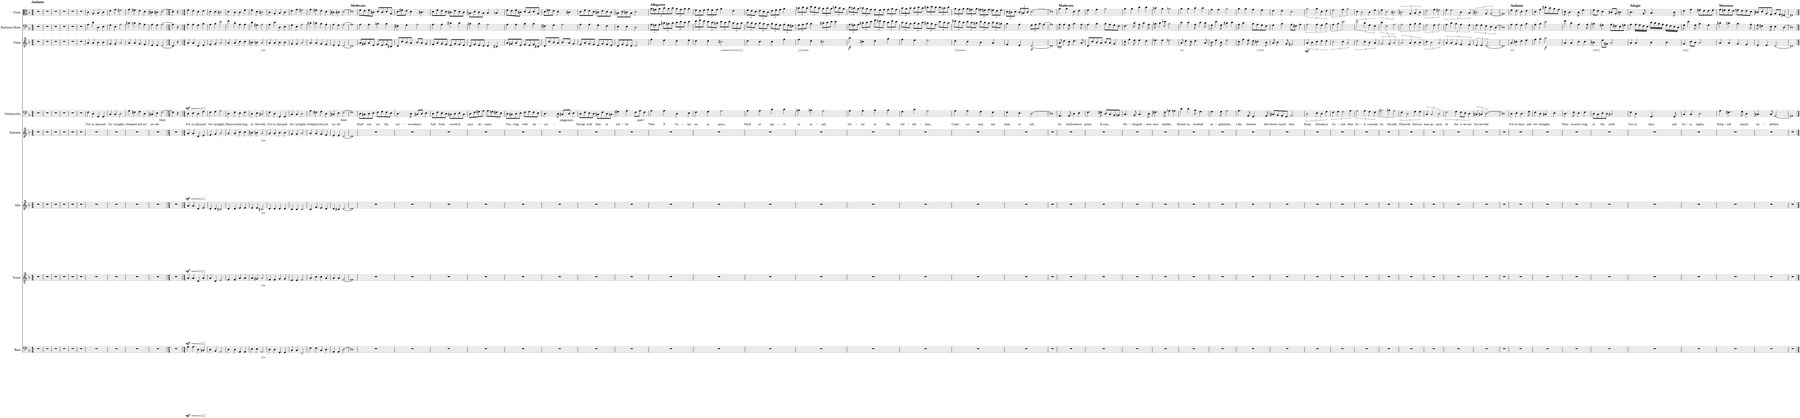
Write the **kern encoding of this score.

**kern	**dynam	**kern	**dynam	**kern	**dynam	**kern	**dynam	**kern	**text	**kern	**dynam	**kern	**kern
*part8	*part8	*part7	*part7	*part6	*part6	*part5	*part5	*part4	*part4	*part3	*part3	*part2	*part1
*staff8	*staff8	*staff7	*staff7	*staff6	*staff6	*staff5	*staff5	*staff4	*staff4	*staff3	*staff3	*staff2	*staff1
*I"Bass	*	*I"Tenor	*	*I"Alto	*	*I"Soprano	*	*I"Violoncello	*	*I"Flute	*	*I"Baritone Horn	*I"Viola
*I'B.	*	*I'T.	*	*I'A.	*	*I'S.	*	*I'Vlc.	*	*I'Fl.	*	*I'Bar. Hn.	*I'Vla.
*clefF4	*	*clefGv2	*	*clefG2	*	*clefG2	*	*clefF4	*	*clefG2	*	*clefF4	*clefC3
*	*	*	*	*	*	*	*	*	*	*	*	*Trd4c7	*
*k[b-]	*	*k[b-]	*	*k[b-]	*	*k[b-]	*	*k[b-]	*	*k[b-]	*	*k[b-]	*k[b-]
*M4/4	*	*M4/4	*	*M4/4	*	*M4/4	*	*M4/4	*	*M4/4	*	*M4/4	*M4/4
=1	=1	=1	=1	=1	=1	=1	=1	=1	=1	=1	=1	=1	=1
!	!	!	!	!	!	!	!	!	!	!	!	!	!LO:TX:a:B:t=Andante
1r	.	1r	.	1r	.	1r	.	1r	.	1r	.	1r	1r
=2	=2	=2	=2	=2	=2	=2	=2	=2	=2	=2	=2	=2	=2
1r	.	1r	.	1r	.	1r	.	1r	.	1r	.	1r	1r
=3	=3	=3	=3	=3	=3	=3	=3	=3	=3	=3	=3	=3	=3
1r	.	1r	.	1r	.	1r	.	1r	.	1r	.	1r	1r
=4	=4	=4	=4	=4	=4	=4	=4	=4	=4	=4	=4	=4	=4
1r	.	1r	.	1r	.	1r	.	1r	.	1r	.	1r	1r
=5	=5	=5	=5	=5	=5	=5	=5	=5	=5	=5	=5	=5	=5
1r	.	1r	.	1r	.	1r	.	1r	.	1r	.	1r	1r
=6	=6	=6	=6	=6	=6	=6	=6	=6	=6	=6	=6	=6	=6
1r	.	1r	.	1r	.	1r	.	1r	.	1r	.	1r	1r
=7	=7	=7	=7	=7	=7	=7	=7	=7	=7	=7	=7	=7	=7
!	!	!	!	!	!	!	!	!	!LO:LY:b	!	!	!	!
1r	.	1r	.	1r	.	1r	.	4F\	For-	4a/	.	4A\	4c\
!	!	!	!	!	!	!	!	!	!LO:LY:b	!	!	!	!
.	.	.	.	.	.	.	.	4D\	-ty	4a/	.	4d\	4A/
!	!	!	!	!	!	!	!	!	!LO:LY:b	!	!	!	!
.	.	.	.	.	.	.	.	4GG/	days	4b-\	.	4D\	4B-/
!	!	!	!	!	!	!	!	!	!LO:LY:b	!	!	!	!
.	.	.	.	.	.	.	.	4GG/	and	4b-\	.	4E\	4c\
=8	=8	=8	=8	=8	=8	=8	=8	=8	=8	=8	=8	=8	=8
!	!	!	!	!	!	!	!	!	!LO:LY:b	!	!	!	!
1r	.	1r	.	1r	.	1r	.	4C/	for-	4g/	.	4G\	4e\
!	!	!	!	!	!	!	!	!	!LO:LY:b	!	!	!	!
.	.	.	.	.	.	.	.	4C/	-ty	4g/	.	4E\	4g\
!	!	!	!	!	!	!	!	!	!LO:LY:b	!	!	!	!
.	.	.	.	.	.	.	.	2D\	nights,	2a/	.	2A\	2f#X\
=9	=9	=9	=9	=9	=9	=9	=9	=9	=9	=9	=9	=9	=9
!	!	!	!	!	!	!	!	!	!LO:LY:b	!	!	!	!
1r	.	1r	.	1r	.	1r	.	4A\	Temp-	4a/	.	4c#X\	4g\
!	!	!	!	!	!	!	!	!	!LO:LY:b	!	!	!	!
.	.	.	.	.	.	.	.	4F#X\	-ted	4a/	.	4cn\	4f#X\
!	!	!	!	!	!	!	!	!	!LO:LY:b	!	!	!	!
.	.	.	.	.	.	.	.	4G\	and	4g/	.	4B-\	4e\
!	!	!	!	!	!	!	!	!	!LO:LY:b	!	!	!	!
.	.	.	.	.	.	.	.	4D\	yet	4f/	.	4A\	4d\
=10	=10	=10	=10	=10	=10	=10	=10	=10	=10	=10	=10	=10	=10
!	!	!	!	!	!	!	!	!	!LO:LY:b	!	!	!	!
1r	.	1r	.	1r	.	1r	.	4C#X/	un-	4e/	.	4A\	4c#X\
!	!	!	!	!	!	!	!	!	!LO:LY:b	!	!	!	!
.	.	.	.	.	.	.	.	4E\	-de-	4e/	.	4G\	4c#X\
!	!	!	!	!	!	!	!	!	!LO:LY:b	!	!	!	!
.	.	.	.	.	.	.	.	[2F\	-filed.	[2d/	.	[2A\	[2d\
=11	=11	=11	=11	=11	=11	=11	=11	=11	=11	=11	=11	=11	=11
*M2/4	*	*M2/4	*	*M2/4	*	*M2/4	*	*M2/4	*	*M2/4	*	*M2/4	*M2/4
2r	.	2r	.	2r	.	2r	.	4F\]	.	4d/]	.	4A\]	4d\]
.	.	.	.	.	.	.	.	4r	.	4r	.	4r	4r
=12	=12	=12	=12	=12	=12	=12	=12	=12	=12	=12	=12	=12	=12
*M4/4	*	*M4/4	*	*M4/4	*	*M4/4	*	*M4/4	*	*M4/4	*	*M4/4	*M4/4
!	!LO:HP:b	!	!LO:HP:b	!	!LO:HP:b	!	!LO:HP:b	!	!LO:LY:b	!	!LO:HP:b	!	!
!	!LO:DY:n=1:b	!	!LO:DY:n=1:b	!	!LO:DY:n=1:b	!	!LO:DY:n=1:b	!	!	!	!LO:DY:n=1:b	!	!
4A\	< mf	4A/	< mf	4a/	< mf	4a/	< mf	4D\	For-	4a/	< mf	4A\	4f\
!	!	!	!	!	!	!	!	!	!LO:LY:b	!	!	!	!
4A\	[	4A/	[	4a/	[	4a/	[	4E\	-ty	4a/	[	4A\	4e\
!	!	!	!	!	!	!	!	!	!LO:LY:b	!	!	!	!
4D\	.	4D/	.	4d/	.	4d/	.	4D\	days	4d/	.	4G\	4d\
!	!	!	!	!	!	!	!	!	!LO:LY:b	!	!	!	!
4C#X/	.	4A/	.	4e/	.	4e/	.	4G\	and	4e/	.	4B-\	4e\
=13	=13	=13	=13	=13	=13	=13	=13	=13	=13	=13	=13	=13	=13
!	!	!	!	!	!	!	!	!	!LO:LY:b	!	!	!	!
4D\	.	4A/	.	4d/	.	4f/	.	4F\	for-	4f/	.	4A\	4d\
!	!	!	!	!	!	!	!	!	!LO:LY:b	!	!	!	!
4BB-/	.	4D/	.	4d/	.	4g/	.	4G\	-ty	4g/	.	4B-\	4d\
!	!	!	!	!	!	!	!	!	!LO:LY:b	!	!	!	!
2AA/	.	2E/	.	2c#X/	.	2a/	.	2A\	nights,	2a/	.	2e\	2c#X\
=14	=14	=14	=14	=14	=14	=14	=14	=14	=14	=14	=14	=14	=14
!	!	!	!	!	!	!	!	!	!LO:LY:b	!	!	!	!
4D\	.	4F/	.	4d/	.	4a/	.	4D\	Thou	4a/	.	4f\	4d\
!	!	!	!	!	!	!	!	!	!LO:LY:b	!	!	!	!
4D\	.	4F/	.	4d/	.	4a/	.	4F\	wast	4a/	.	4c\	4c\
!	!	!	!	!	!	!	!	!	!LO:LY:b	!	!	!	!
4AA/	.	4A/	.	4e/	.	4cc\	.	4E\	fas-	4cc\	.	4A\	4c\
!	!	!	!	!	!	!	!	!	!LO:LY:b	!	!	!	!
4AA/	.	4A/	.	4e/	.	4cc\	.	4F\	-ting	4cc\	.	4A\	4f\
=15	=15	=15	=15	=15	=15	=15	=15	=15	=15	=15	=15	=15	=15
!	!	!	!	!	!	!	!	!	!LO:LY:b	!	!	!	!
4E\	.	4A/	.	4e/	.	4bn\	.	4D\	in	4bn\	.	4d\	4f\
!	!	!	!	!	!	!	!	!	!LO:LY:b	!	!	!	!
4E\	.	4G#X/	.	4e/	.	4bn\	.	4E\	the	4bn\	.	4G#X\	4d\
!	!LO:HP:b	!	!LO:HP:b	!	!LO:HP:b	!	!LO:HP:b	!	!LO:LY:b	!	!LO:HP:b	!	!
2AA/	>	2A/	>	2c#X/	>	2a/	>	2C#X/	wild;	2a/	>	2A\	2c#X\
.	]	.	]	.	]	.	]	.	.	.	]	.	.
=16	=16	=16	=16	=16	=16	=16	=16	=16	=16	=16	=16	=16	=16
!	!	!	!	!	!	!	!	!	!LO:LY:b	!	!	!	!
4D\	.	4F/	.	4d/	.	4a/	.	4F\	For-	4a/	.	4A\	4c\
!	!	!	!	!	!	!	!	!	!LO:LY:b	!	!	!	!
4D\	.	4F/	.	4d/	.	4a/	.	4D\	-ty	4a/	.	4d\	4A/
!	!	!	!	!	!	!	!	!	!LO:LY:b	!	!	!	!
4GG/	.	4G/	.	4d/	.	4b-\	.	4GG/	days	4b-\	.	4D\	4B-/
!	!	!	!	!	!	!	!	!	!LO:LY:b	!	!	!	!
4GG/	.	4G/	.	4d/	.	4b-\	.	4GG/	and	4b-\	.	4E\	4c\
=17	=17	=17	=17	=17	=17	=17	=17	=17	=17	=17	=17	=17	=17
!	!	!	!	!	!	!	!	!	!LO:LY:b	!	!	!	!
4C/	.	4E/	.	4c/	.	4g/	.	4C/	for-	4g/	.	4G\	4e\
!	!	!	!	!	!	!	!	!	!LO:LY:b	!	!	!	!
4C/	.	4E/	.	4c/	.	4g/	.	4C/	-ty	4g/	.	4E\	4g\
!	!	!	!	!	!	!	!	!	!LO:LY:b	!	!	!	!
2FF/	.	2F/	.	2c/	.	2a/	.	2D\	nights,	2a/	.	2A\	2f#X\
=18	=18	=18	=18	=18	=18	=18	=18	=18	=18	=18	=18	=18	=18
!	!	!	!	!	!	!	!	!	!LO:LY:b	!	!	!	!
4F\	.	4A/	.	4c/	.	4a/	.	4A\	Temp-	4a/	.	4c#X\	4g\
!	!	!	!	!	!	!	!	!	!LO:LY:b	!	!	!	!
4F\	.	4c\	.	4f/	.	4a/	.	4F#X\	-ted	4a/	.	4cn\	4f#X\
!	!	!	!	!	!	!	!	!	!LO:LY:b	!	!	!	!
4C/	.	4c\	.	4e/	.	4g/	.	4G\	and	4g/	.	4B-\	4e\
!	!	!	!	!	!	!	!	!	!LO:LY:b	!	!	!	!
4D\	.	4A/	.	4d/	.	4f/	.	4D\	yet	4f/	.	4A\	4d\
=19	=19	=19	=19	=19	=19	=19	=19	=19	=19	=19	=19	=19	=19
!	!	!	!	!	!	!	!	!	!LO:LY:b	!	!	!	!
4AA/	.	4A/	.	4d/	.	4e/	.	4C#X/	un-	4e/	.	4A\	4c#X\
!	!	!	!	!	!	!	!	!	!LO:LY:b	!	!	!	!
4AA/	.	4A/	.	4c#X/	.	4e/	.	4E\	-de-	4e/	.	4G\	4c#X\
!	!	!	!	!	!	!	!	!	!LO:LY:b	!	!	!	!
[2D\	.	[2F/	.	[2d/	.	[2d/	.	[2F\	-filed.	[2d/	.	[2A\	[2d\
=20	=20	=20	=20	=20	=20	=20	=20	=20	=20	=20	=20	=20	=20
!	!	!	!	!	!	!	!	!	!	!	!	!	!LO:TX:a:B:t=Moderato
1D]	.	1F]	.	1d]	.	1d]	.	1F]	.	1d]	.	1A]	1d]
=21	=21	=21	=21	=21	=21	=21	=21	=21	=21	=21	=21	=21	=21
!	!	!	!	!	!	!	!	!	!LO:LY:b	!	!	!	!
1r	.	1r	.	1r	.	1r	.	8D\L	Shall	8a/L	.	4A\	8f\L
.	.	.	.	.	.	.	.	8C#X\	.	8g#X/	.	.	8e\
!	!	!	!	!	!	!	!	!	!LO:LY:b	!	!	!	!
.	.	.	.	.	.	.	.	8D\	not	8a/	.	4A\	8f\
.	.	.	.	.	.	.	.	8E\J	.	8e/J	.	.	8c#X\J
!	!	!	!	!	!	!	!	!	!LO:LY:b	!	!	!	!
.	.	.	.	.	.	.	.	8F\L	we	8f/L	.	4Bn\	8d/L
.	.	.	.	.	.	.	.	8G\	.	8e/	.	.	8c#/
!	!	!	!	!	!	!	!	!	!LO:LY:b	!	!	!	!
.	.	.	.	.	.	.	.	8F\	thy	8f/	.	4B\	8d/
.	.	.	.	.	.	.	.	8E\J	.	8c#X/J	.	.	8A/J
=22	=22	=22	=22	=22	=22	=22	=22	=22	=22	=22	=22	=22	=22
!	!	!	!	!	!	!	!	!	!LO:LY:b	!	!	!	!
1r	.	1r	.	1r	.	1r	.	4.D\	sor-	8d/L	.	4F#X\	8d\L
.	.	.	.	.	.	.	.	.	.	8cc/	.	.	8f#X\
.	.	.	.	.	.	.	.	.	.	8b-/	.	4G\	8e\J
!	!	!	!	!	!	!	!	!	!LO:LY:b	!	!	!	!
.	.	.	.	.	.	.	.	8D\	-rows	8a/J	.	.	4d\
!	!	!	!	!	!	!	!	!	!LO:LY:b	!	!	!	!
.	.	.	.	.	.	.	.	8C#X/L	share,	8b-/L	.	2A\	.
.	.	.	.	.	.	.	.	8D/J	.	8a/J	.	.	4.c#X\
.	.	.	.	.	.	.	.	4E\	.	4g/	.	.	.
=23	=23	=23	=23	=23	=23	=23	=23	=23	=23	=23	=23	=23	=23
!	!	!	!	!	!	!	!	!	!LO:LY:b	!	!	!	!
1r	.	1r	.	1r	.	1r	.	8D\L	And	8f/L	.	4A\	8d\L
.	.	.	.	.	.	.	.	8F\	.	8a/	.	.	8f\
!	!	!	!	!	!	!	!	!	!LO:LY:b	!	!	!	!
.	.	.	.	.	.	.	.	8E\	from	8g/	.	4A\	8e\
.	.	.	.	.	.	.	.	8D\J	.	8f/J	.	.	8d\J
!	!	!	!	!	!	!	!	!	!LO:LY:b	!	!	!	!
.	.	.	.	.	.	.	.	8C#X\L	world-	8e/L	.	4c#X\	8c#X\L
.	.	.	.	.	.	.	.	8D\	.	8g/	.	.	8e\
!	!	!	!	!	!	!	!	!	!LO:LY:b	!	!	!	!
.	.	.	.	.	.	.	.	8E\	ly	8f/	.	4c#\	8d\
.	.	.	.	.	.	.	.	8C#\J	.	8e/J	.	.	8c#\J
=24	=24	=24	=24	=24	=24	=24	=24	=24	=24	=24	=24	=24	=24
!	!	!	!	!	!	!	!	!	!LO:LY:b	!	!	!	!
1r	.	1r	.	1r	.	1r	.	8D\L	joys	8d/L	.	4Bn\	8Bn\L
.	.	.	.	.	.	.	.	8F\	.	8f/	.	.	8d\
!	!	!	!	!	!	!	!	!	!LO:LY:b	!	!	!	!
.	.	.	.	.	.	.	.	8G#X\	ab-	8e/	.	4B\	8c\
.	.	.	.	.	.	.	.	8A\J	.	8d/J	.	.	8B\J
!	!	!	!	!	!	!	!	!	!LO:LY:b	!	!	!	!
.	.	.	.	.	.	.	.	8A\L	stain,	4d/	.	2A\	4B/
.	.	.	.	.	.	.	.	8Gn\	.	.	.	.	.
.	.	.	.	.	.	.	.	8F#X\	.	4c#X/	.	.	4B-X/
.	.	.	.	.	.	.	.	8E\J	.	.	.	.	.
=25	=25	=25	=25	=25	=25	=25	=25	=25	=25	=25	=25	=25	=25
!	!	!	!	!	!	!	!	!	!LO:LY:b	!	!	!	!
1r	.	1r	.	1r	.	1r	.	8D\L	Fas-	8a/L	.	4A\	8f\L
.	.	.	.	.	.	.	.	8C#X\	.	8g#X/	.	.	8e\
!	!	!	!	!	!	!	!	!	!LO:LY:b	!	!	!	!
.	.	.	.	.	.	.	.	8D\	ting	8a/	.	4A\	8f\
.	.	.	.	.	.	.	.	8E\J	.	8e/J	.	.	8c#X\J
!	!	!	!	!	!	!	!	!	!LO:LY:b	!	!	!	!
.	.	.	.	.	.	.	.	8F\L	with	8f/L	.	4B-\	8d/L
.	.	.	.	.	.	.	.	8G\	.	8e/	.	.	8c#/
!	!	!	!	!	!	!	!	!	!LO:LY:b	!	!	!	!
.	.	.	.	.	.	.	.	8F\	un-	8f/	.	4B-\	8d/
.	.	.	.	.	.	.	.	8E\J	.	8c#X/J	.	.	8A/J
=26	=26	=26	=26	=26	=26	=26	=26	=26	=26	=26	=26	=26	=26
!	!	!	!	!	!	!	!	!	!LO:LY:b	!	!	!	!
1r	.	1r	.	1r	.	1r	.	4.D\	cea-	8d/L	.	4F#X\	8d\L
.	.	.	.	.	.	.	.	.	.	8cc/	.	.	8f#X\
.	.	.	.	.	.	.	.	.	.	8b-/	.	4G\	8e\J
.	.	.	.	.	.	.	.	8D\	.	8a/J	.	.	4d\
!	!	!	!	!	!	!	!	!	!LO:LY:b	!	!	!	!
.	.	.	.	.	.	.	.	8C#X/L	sing	8b-/L	.	2A\	.
!	!	!	!	!	!	!	!	!	!LO:LY:b	!	!	!	!
.	.	.	.	.	.	.	.	8D/J	prayer,	8a/J	.	.	4.c#X\
.	.	.	.	.	.	.	.	4E\	.	4g/	.	.	.
=27	=27	=27	=27	=27	=27	=27	=27	=27	=27	=27	=27	=27	=27
!	!	!	!	!	!	!	!	!	!LO:LY:b	!	!	!	!
1r	.	1r	.	1r	.	1r	.	8D\L	Strong	8f/L	.	4A\	8d\L
.	.	.	.	.	.	.	.	8F\	.	8a/	.	.	8f\
!	!	!	!	!	!	!	!	!	!LO:LY:b	!	!	!	!
.	.	.	.	.	.	.	.	8E\	with	8g/	.	4A\	8e\
.	.	.	.	.	.	.	.	8D\J	.	8f/J	.	.	8d\J
!	!	!	!	!	!	!	!	!	!LO:LY:b	!	!	!	!
.	.	.	.	.	.	.	.	8C#X\L	thee	8e/L	.	4G\	8c#X\L
.	.	.	.	.	.	.	.	8F\	.	8g/	.	.	8e\
!	!	!	!	!	!	!	!	!	!LO:LY:b	!	!	!	!
.	.	.	.	.	.	.	.	8D\	to	8f/	.	4F\	8d\
.	.	.	.	.	.	.	.	8Cn\J	.	8e/J	.	.	8c#\J
=28	=28	=28	=28	=28	=28	=28	=28	=28	=28	=28	=28	=28	=28
!	!	!	!	!	!	!	!	!	!LO:LY:b	!	!	!	!
1r	.	1r	.	1r	.	1r	.	4G#X\	suf-	8d/L	.	4E\	8Bn\L
.	.	.	.	.	.	.	.	.	.	8f/	.	.	8d\
!	!	!	!	!	!	!	!	!	!LO:LY:b	!	!	!	!
.	.	.	.	.	.	.	.	4A\	-fer	8e/	.	4E\	8c#X\
.	.	.	.	.	.	.	.	.	.	8d/J	.	.	8B\J
.	.	.	.	.	.	.	.	8F\L	.	2d/	.	2D\	2d\
!	!	!	!	!	!	!	!	!	!LO:LY:b	!	!	!	!
.	.	.	.	.	.	.	.	8A\J	pain?	.	.	.	.
.	.	.	.	.	.	.	.	4F\	.	.	.	.	.
=29	=29	=29	=29	=29	=29	=29	=29	=29	=29	=29	=29	=29	=29
!	!	!	!	!	!	!	!	!	!LO:LY:b	!	!	!	!
*	*	*	*	*	*	*	*	*	*	*	*	*Xbrackettup	*Xbrackettup
!	!	!	!	!	!	!	!	!	!	!	!	!	!LO:TX:a:B:t=Allegretto
1r	.	1r	.	1r	.	1r	.	4A\	Then	4ff\	.	12A\L	12a\L
.	.	.	.	.	.	.	.	.	.	.	.	12G#X\	12g#X\
.	.	.	.	.	.	.	.	.	.	.	.	12A\J	12a\
!	!	!	!	!	!	!	!	!	!LO:LY:b	!	!	!	!
.	.	.	.	.	.	.	.	4A\	if	4ee\	.	12c#X\L	12b-\
.	.	.	.	.	.	.	.	.	.	.	.	12B#X\	12a\
.	.	.	.	.	.	.	.	.	.	.	.	12c#\J	12b-\J
!	!	!	!	!	!	!	!	!	!LO:LY:b	!	!	!	!
.	.	.	.	.	.	.	.	4D\	Sa-	4dd\	.	12d\L	12a\L
.	.	.	.	.	.	.	.	.	.	.	.	12e\	12g#\
.	.	.	.	.	.	.	.	.	.	.	.	12d\J	12a\J
!	!	!	!	!	!	!	!	!	!LO:LY:b	!	!	!	!
.	.	.	.	.	.	.	.	4E\	-tan	4ee\	.	4e\	4a\
=30	=30	=30	=30	=30	=30	=30	=30	=30	=30	=30	=30	=30	=30
!	!	!	!	!	!	!	!	!	!LO:LY:b	!	!	!	!
1r	.	1r	.	1r	.	1r	.	4F\	on	4dd\	.	12f\L	12f\L
.	.	.	.	.	.	.	.	.	.	.	.	12g\	12e\
.	.	.	.	.	.	.	.	.	.	.	.	12f\J	12f\J
!	!	!	!	!	!	!	!	!	!LO:LY:b	!	!	!	!
.	.	.	.	.	.	.	.	4G\	us	4dd\	.	12e\L	12g\L
.	.	.	.	.	.	.	.	.	.	.	.	12d\	12f\
.	.	.	.	.	.	.	.	.	.	.	.	12c#X\J	12g\J
!	!	!	!	!	!	!	!	!	!LO:LY:b	!	!LO:HP:b	!	!
.	.	.	.	.	.	.	.	2A\	press,	2cc#X\	<	12e\L	4a\
.	.	.	.	.	.	.	.	.	.	.	.	12d\	.
.	.	.	.	.	.	.	.	.	.	.	.	12e\J	.
.	.	.	.	.	.	.	.	.	.	.	.	12c#\L	4e\
.	.	.	.	.	.	.	.	.	.	.	.	12B-\	.
.	.	.	.	.	.	.	.	.	.	.	.	12c#\J	.
.	.	.	.	.	.	.	.	.	.	.	[	.	.
=31	=31	=31	=31	=31	=31	=31	=31	=31	=31	=31	=31	=31	=31
!	!	!	!	!	!	!	!	!	!LO:LY:b	!	!	!	!
1r	.	1r	.	1r	.	1r	.	4A\	Flesh	4dd\	.	12d\L	12f\L
.	.	.	.	.	.	.	.	.	.	.	.	12c\	12e\
.	.	.	.	.	.	.	.	.	.	.	.	12B-\J	12d\J
!	!	!	!	!	!	!	!	!	!LO:LY:b	!	!	!	!
.	.	.	.	.	.	.	.	4A\	or	4cc\	.	12c\L	12e\L
.	.	.	.	.	.	.	.	.	.	.	.	12B-\	12d\
.	.	.	.	.	.	.	.	.	.	.	.	12A\J	12c\J
!	!	!	!	!	!	!	!	!	!LO:LY:b	!	!	!	!
.	.	.	.	.	.	.	.	4c\	spi-	4cc\	.	12B-\L	12e\L
.	.	.	.	.	.	.	.	.	.	.	.	12A\	12f\
.	.	.	.	.	.	.	.	.	.	.	.	12G\J	12g\J
!	!	!	!	!	!	!	!	!	!LO:LY:b	!	!	!	!
.	.	.	.	.	.	.	.	4c\	-rit	4ff\	.	12A\L	4a\
.	.	.	.	.	.	.	.	.	.	.	.	12G\	.
.	.	.	.	.	.	.	.	.	.	.	.	12F#X\J	.
=32	=32	=32	=32	=32	=32	=32	=32	=32	=32	=32	=32	=32	=32
!	!	!	!	!	!	!	!	!	!LO:LY:b	!	!LO:HP:b	!	!
1r	.	1r	.	1r	.	1r	.	4Bn\	to	4ff\	>	12G\L	12bn\L
.	.	.	.	.	.	.	.	.	.	.	.	12A\	12cc\
.	.	.	.	.	.	.	.	.	.	.	.	12B-\J	12b\J
!	!	!	!	!	!	!	!	!	!LO:LY:b	!	!	!	!
.	.	.	.	.	.	.	.	4Bn\	as-	4dd\	]	4B-\	12dd\L
.	.	.	.	.	.	.	.	.	.	.	.	.	12cc\
.	.	.	.	.	.	.	.	.	.	.	.	.	12b\J
!	!	!	!	!	!	!	!	!	!LO:LY:b	!	!	!	!
.	.	.	.	.	.	.	.	2A\	-sail,	2cc#X\	.	12c#X\L	12a\L
.	.	.	.	.	.	.	.	.	.	.	.	12d\	12b\
.	.	.	.	.	.	.	.	.	.	.	.	12e\J	12a\J
.	.	.	.	.	.	.	.	.	.	.	.	4e\	12ccn\L
.	.	.	.	.	.	.	.	.	.	.	.	.	12b\
.	.	.	.	.	.	.	.	.	.	.	.	.	12a\J
=33	=33	=33	=33	=33	=33	=33	=33	=33	=33	=33	=33	=33	=33
!	!	!	!	!	!	!	!	!	!LO:LY:b	!	!LO:DY:b	!	!
!	!	!	!	!	!	!	!	!	!	!	!LO:DY:n=1:b	!	!
1r	.	1r	.	1r	.	1r	.	4A\	Vic-	4aa\	f f	12A\L	12cc\L
.	.	.	.	.	.	.	.	.	.	.	.	12G#X\	12bn\
.	.	.	.	.	.	.	.	.	.	.	.	12A\J	12a\J
!	!	!	!	!	!	!	!	!	!LO:LY:b	!	!	!	!
.	.	.	.	.	.	.	.	4A\	-tor	4cc#X\	.	12c#X\L	12b-X\L
.	.	.	.	.	.	.	.	.	.	.	.	12d\	12a\
.	.	.	.	.	.	.	.	.	.	.	.	12e\J	12g\J
!	!	!	!	!	!	!	!	!	!LO:LY:b	!	!	!	!
.	.	.	.	.	.	.	.	4B-\	in	4dd\	.	12g\L	12g\L
.	.	.	.	.	.	.	.	.	.	.	.	12f#X\	12f\
.	.	.	.	.	.	.	.	.	.	.	.	12e\J	12g\J
!	!	!	!	!	!	!	!	!	!LO:LY:b	!	!	!	!
.	.	.	.	.	.	.	.	4B-\	the	4gg\	.	12d\L	12g\L
.	.	.	.	.	.	.	.	.	.	.	.	12f#\	12a\
.	.	.	.	.	.	.	.	.	.	.	.	12e\J	12g\J
=34	=34	=34	=34	=34	=34	=34	=34	=34	=34	=34	=34	=34	=34
!	!	!	!	!	!	!	!	!	!LO:LY:b	!	!	!	!
1r	.	1r	.	1r	.	1r	.	4G\	wil-	4ff\	.	12d\L	12b-\L
.	.	.	.	.	.	.	.	.	.	.	.	12c\	12a\
.	.	.	.	.	.	.	.	.	.	.	.	12B-\J	12b-\J
!	!	!	!	!	!	!	!	!	!LO:LY:b	!	!	!	!
.	.	.	.	.	.	.	.	4c\	-der-	4ee\	.	12c\L	12b-\L
.	.	.	.	.	.	.	.	.	.	.	.	12B-\	12cc\
.	.	.	.	.	.	.	.	.	.	.	.	12d\J	12b-\J
!	!	!	!	!	!	!	!	!	!LO:LY:b	!	!	!	!
.	.	.	.	.	.	.	.	2A\	-ness,	2ee\	.	12c#X\L	12cc#X\L
.	.	.	.	.	.	.	.	.	.	.	.	12B-\	12dd\
.	.	.	.	.	.	.	.	.	.	.	.	12A\J	12cc#\J
.	.	.	.	.	.	.	.	.	.	.	.	12e\L	12cc#\L
.	.	.	.	.	.	.	.	.	.	.	.	12d\	12bn\
.	.	.	.	.	.	.	.	.	.	.	.	12c#\J	12cc#\J
=35	=35	=35	=35	=35	=35	=35	=35	=35	=35	=35	=35	=35	=35
!	!	!	!	!	!	!	!	!	!LO:LY:b	!	!LO:HP:b	!	!
1r	.	1r	.	1r	.	1r	.	4A\	Grant	4dd\	>	12f#X\L	12a\L
.	.	.	.	.	.	.	.	.	.	.	.	12e\	12g\
.	.	.	.	.	.	.	.	.	.	.	.	12d\J	12a\J
!	!	!	!	!	!	!	!	!	!LO:LY:b	!	!	!	!
.	.	.	.	.	.	.	.	4A\	we	4cc\	]	12e\L	12a\L
.	.	.	.	.	.	.	.	.	.	.	.	12d\	12g#X\
.	.	.	.	.	.	.	.	.	.	.	.	12c#X\J	12a\J
!	!	!	!	!	!	!	!	!	!LO:LY:b	!	!	!	!
.	.	.	.	.	.	.	.	4G\	may	4b-\	.	12e\L	12gn\L
.	.	.	.	.	.	.	.	.	.	.	.	12d\	12f#X\
.	.	.	.	.	.	.	.	.	.	.	.	12c#\J	12g\J
!	!	!	!	!	!	!	!	!	!LO:LY:b	!	!	!	!
.	.	.	.	.	.	.	.	4F\	not	4a/	.	12d\L	12fn\L
.	.	.	.	.	.	.	.	.	.	.	.	12c#\	12e\
.	.	.	.	.	.	.	.	.	.	.	.	12Bn\J	12f\J
=36	=36	=36	=36	=36	=36	=36	=36	=36	=36	=36	=36	=36	=36
!	!	!	!	!	!	!	!	!	!LO:LY:b	!	!	!	!
1r	.	1r	.	1r	.	1r	.	4F\	faint	4f/	.	4B-\	12d\L
.	.	.	.	.	.	.	.	.	.	.	.	.	12c#X\
.	.	.	.	.	.	.	.	.	.	.	.	.	12d\J
!	!	!	!	!	!	!	!	!	!LO:LY:b	!	!	!	!
.	.	.	.	.	.	.	.	4E\	or	4e/	.	4A\	12c#/L
.	.	.	.	.	.	.	.	.	.	.	.	.	12Bn/
.	.	.	.	.	.	.	.	.	.	.	.	.	12c#/J
!	!	!	!	!	!	!	!	!	!LO:LY:b	!	!LO:DY:b	!	!
.	.	.	.	.	.	.	.	[2D\	fail.	[2d/	p	12G\L	[2d\
.	.	.	.	.	.	.	.	.	.	.	.	12A\	.
.	.	.	.	.	.	.	.	.	.	.	.	12B-\J	.
.	.	.	.	.	.	.	.	.	.	.	.	[4A\	.
=37	=37	=37	=37	=37	=37	=37	=37	=37	=37	=37	=37	=37	=37
1r	.	1r	.	1r	.	1r	.	1D]	.	1d]	.	1A]	1d]
=38	=38	=38	=38	=38	=38	=38	=38	=38	=38	=38	=38	=38	=38
!	!	!	!	!	!	!	!	!	!	!	!	!	!LO:TX:a:B:t=Moderato
!	!	!	!	!	!	!	!	!	!LO:LY:b	!	!LO:DY:b	!	!
1r	.	1r	.	1r	.	1r	.	4.AA/	So	8a/	mp	8A\	4a\
.	.	.	.	.	.	.	.	.	.	4dd\	.	4A\	.
.	.	.	.	.	.	.	.	.	.	.	.	.	4a\
!	!	!	!	!	!	!	!	!	!LO:LY:b	!	!	!	!
.	.	.	.	.	.	.	.	8AA/	shall	8cc\	.	8G\	.
!	!	!	!	!	!	!	!	!	!LO:LY:b	!	!	!	!
.	.	.	.	.	.	.	.	4D\	we	4.dd\	.	4.B-\	4d\
!	!	!	!	!	!	!	!	!	!LO:LY:b	!	!	!	!
.	.	.	.	.	.	.	.	4E\	have	.	.	.	4e\
.	.	.	.	.	.	.	.	.	.	8a/	.	8A\	.
=39	=39	=39	=39	=39	=39	=39	=39	=39	=39	=39	=39	=39	=39
!	!	!	!	!	!	!	!	!	!LO:LY:b	!	!	!	!
1r	.	1r	.	1r	.	1r	.	4.F\	peace	8d/L	.	4A\	4f\
.	.	.	.	.	.	.	.	.	.	8cc/	.	.	.
.	.	.	.	.	.	.	.	.	.	8b-/	.	4B-\	4g\
!	!	!	!	!	!	!	!	!	!LO:LY:b	!	!	!	!
.	.	.	.	.	.	.	.	8F#X\	di-	8a/J	.	.	.
!	!	!	!	!	!	!	!	!	!LO:LY:b	!	!	!	!
.	.	.	.	.	.	.	.	8D/L	-vine,	8b-/L	.	8B-\L	2a\
.	.	.	.	.	.	.	.	8C/	.	8a/J	.	8A\	.
.	.	.	.	.	.	.	.	8BB-/	.	4g/	.	8G\	.
.	.	.	.	.	.	.	.	8BBn/J	.	.	.	8F\J	.
=40	=40	=40	=40	=40	=40	=40	=40	=40	=40	=40	=40	=40	=40
!	!	!	!	!	!	!	!	!	!LO:LY:b	!	!	!	!
1r	.	1r	.	1r	.	1r	.	4.C/	Ho-	8cc\	.	4.F\	4a\
.	.	.	.	.	.	.	.	.	.	4ff\	.	.	.
.	.	.	.	.	.	.	.	.	.	.	.	.	4a\
!	!	!	!	!	!	!	!	!	!LO:LY:b	!	!	!	!
.	.	.	.	.	.	.	.	8BB-/	-lier	8ee\	.	8c\	.
!	!	!	!	!	!	!	!	!	!LO:LY:b	!	!	!	!
.	.	.	.	.	.	.	.	4.C/	glad-	4ee\	.	8A\	4cc\
.	.	.	.	.	.	.	.	.	.	.	.	4c\	.
.	.	.	.	.	.	.	.	.	.	4dd\	.	.	4cc\
!	!	!	!	!	!	!	!	!	!LO:LY:b	!	!	!	!
.	.	.	.	.	.	.	.	8D\	-ness	.	.	8A\	.
=41	=41	=41	=41	=41	=41	=41	=41	=41	=41	=41	=41	=41	=41
!	!	!	!	!	!	!	!	!	!LO:LY:b	!	!	!	!
1r	.	1r	.	1r	.	1r	.	4.F#X\	ours	4ee-X\	.	8Bn\	4bn\
.	.	.	.	.	.	.	.	.	.	.	.	4c\	.
.	.	.	.	.	.	.	.	.	.	4ee-\	.	.	4a\
!	!	!	!	!	!	!	!	!	!LO:LY:b	!	!	!	!
.	.	.	.	.	.	.	.	8F#\	shall	.	.	8e-X\	.
!	!	!	!	!	!	!	!	!	!LO:LY:b	!	!	!	!
.	.	.	.	.	.	.	.	4A-X\	be,	2een\	.	2B\	2a-X\
.	.	.	.	.	.	.	.	4An\	.	.	.	.	.
=42	=42	=42	=42	=42	=42	=42	=42	=42	=42	=42	=42	=42	=42
!	!	!	!	!	!	!	!	!	!LO:LY:b	!	!LO:HP:b	!	!
1r	.	1r	.	1r	.	1r	.	4d\	Round	8a/	<	4d\	4a\
.	.	.	.	.	.	.	.	.	.	4dd\	[	.	.
!	!	!	!	!	!	!	!	!	!LO:LY:b	!	!	!	!
.	.	.	.	.	.	.	.	4d\	us	.	.	4d\	4a\
.	.	.	.	.	.	.	.	.	.	8cc\	.	.	.
!	!	!	!	!	!	!	!	!	!LO:LY:b	!	!	!	!
.	.	.	.	.	.	.	.	8B-\	too	4.dd\	.	8A\	4b-\
!	!	!	!	!	!	!	!	!	!LO:LY:b	!	!	!	!
.	.	.	.	.	.	.	.	4.G\	shall	.	.	4d\	.
.	.	.	.	.	.	.	.	.	.	.	.	.	4b-\
.	.	.	.	.	.	.	.	.	.	8a/	.	8c\	.
=43	=43	=43	=43	=43	=43	=43	=43	=43	=43	=43	=43	=43	=43
!	!	!	!	!	!	!	!	!	!LO:LY:b	!	!	!	!
1r	.	1r	.	1r	.	1r	.	4.G\	an-	8b-\	.	8G\	4g\
.	.	.	.	.	.	.	.	.	.	4ee\	.	4e\	.
.	.	.	.	.	.	.	.	.	.	.	.	.	4g\
!	!	!	!	!	!	!	!	!	!LO:LY:b	!	!	!	!
.	.	.	.	.	.	.	.	8G\	-gels	8b-\	.	8G\	.
!	!	!	!	!	!	!	!	!	!LO:LY:b	!	!	!	!
.	.	.	.	.	.	.	.	2A\	shine,	2ee\	.	4c#X\	2a\
.	.	.	.	.	.	.	.	.	.	.	.	4d\	.
=44	=44	=44	=44	=44	=44	=44	=44	=44	=44	=44	=44	=44	=44
!	!	!	!	!	!	!	!	!	!LO:LY:b	!	!	!	!
1r	.	1r	.	1r	.	1r	.	4.A\	Like	8cc\	.	8A\	4a\
.	.	.	.	.	.	.	.	.	.	4ff\	.	4.c\	.
.	.	.	.	.	.	.	.	.	.	.	.	.	4a\
!	!	!	!	!	!	!	!	!	!LO:LY:b	!	!	!	!
.	.	.	.	.	.	.	.	8AA/	the	8ee\	.	.	.
!	!	!	!	!	!	!	!	!	!LO:LY:b	!	!	!	!
.	.	.	.	.	.	.	.	4.GG/	ones	8dd\	.	8B-\L	4g\
!	!	!	!	!	!	!	!	!	!	!	!LO:HP:b	!	!
.	.	.	.	.	.	.	.	.	.	4cc#X\	>	8A\	.
.	.	.	.	.	.	.	.	.	.	.	.	8G\	4f\
!	!	!	!	!	!	!	!	!	!LO:LY:b	!	!	!	!
.	.	.	.	.	.	.	.	8AA/	that	8b-\	]	8F\J	.
=45	=45	=45	=45	=45	=45	=45	=45	=45	=45	=45	=45	=45	=45
!	!	!	!	!	!	!	!	!	!LO:LY:b	!	!	!	!
1r	.	1r	.	1r	.	1r	.	8C#X/L	shone	8a/	.	4G\	4e\
.	.	.	.	.	.	.	.	8BB-/	.	4b-\	.	.	.
!	!	!	!	!	!	!	!	!	!LO:LY:b	!	!	!	!
.	.	.	.	.	.	.	.	8AA/	round	.	.	4B-\	4e\
.	.	.	.	.	.	.	.	8GG/J	.	8g/	.	.	.
!	!	!	!	!	!	!	!	!	!LO:LY:b	!	!	!	!
.	.	.	.	.	.	.	.	2AA/	thee.	2f#X/	.	8A\L	2d\
.	.	.	.	.	.	.	.	.	.	.	.	8F#X\J	.
.	.	.	.	.	.	.	.	.	.	.	.	4A\	.
=46	=46	=46	=46	=46	=46	=46	=46	=46	=46	=46	=46	=46	=46
!	!	!	!	!	!	!	!	!	!LO:LY:b	!	!	!	!
*	*	*	*	*	*	*	*	*	*	*	*	*brackettup	*brackettup
!	!	!	!	!	!	!	!	!	!	!	!LO:DY:b	!	!
1r	.	1r	.	1r	.	1r	.	5%2D\	Keep,	5a/	mf	5%2A\	5%2a\
.	.	.	.	.	.	.	.	.	.	5b-\	.	.	.
!	!	!	!	!	!	!	!	!	!LO:LY:b	!	!	!	!
.	.	.	.	.	.	.	.	5E\	oh	5cc\	.	5A\	5a\
!	!	!	!	!	!	!	!	!	!LO:LY:b	!	!	!	!
.	.	.	.	.	.	.	.	5D\	keep	5dd\	.	5G\	5d\
!	!	!	!	!	!	!	!	!	!LO:LY:b	!	!	!	!
.	.	.	.	.	.	.	.	5G\	us	5dd\	.	5B-\	5e\
=47	=47	=47	=47	=47	=47	=47	=47	=47	=47	=47	=47	=47	=47
!	!	!	!	!	!	!	!	!	!LO:LY:b	!	!	!	!
1r	.	1r	.	1r	.	1r	.	5F\	Sa-	5%2cc\	.	5A\	5%2f\
.	.	.	.	.	.	.	.	5G\	.	.	.	5B-\	.
!	!	!	!	!	!	!	!	!	!LO:LY:b	!	!	!	!
.	.	.	.	.	.	.	.	5%2G\	vior	5cc\	.	5%2.e\	5g\
.	.	.	.	.	.	.	.	.	.	5%2a/	.	.	5%2a\
!	!	!	!	!	!	!	!	!	!LO:LY:b	!	!	!	!
.	.	.	.	.	.	.	.	5A\	dear,	.	.	.	.
=48	=48	=48	=48	=48	=48	=48	=48	=48	=48	=48	=48	=48	=48
!	!	!	!	!	!	!	!	!	!LO:LY:b	!	!	!	!
1r	.	1r	.	1r	.	1r	.	5%2A\	Ev-	5%2dd\	.	5%2f\	5d\
.	.	.	.	.	.	.	.	.	.	.	.	.	5%2c\
!	!	!	!	!	!	!	!	!	!LO:LY:b	!	!	!	!
.	.	.	.	.	.	.	.	5A\	-er	5cc\	.	5c\	.
!	!	!	!	!	!	!	!	!	!LO:LY:b	!	!	!	!
.	.	.	.	.	.	.	.	5G\	con-	5b-\	.	5G\	5c\
!	!	!	!	!	!	!	!	!	!LO:LY:b	!	!	!	!
.	.	.	.	.	.	.	.	5F\	-stant	5a/	.	5F\	5f\
=49	=49	=49	=49	=49	=49	=49	=49	=49	=49	=49	=49	=49	=49
!	!	!	!	!	!	!	!	!	!LO:LY:b	!	!	!	!
1r	.	1r	.	1r	.	1r	.	5%2Bn\	by	5%2g/	.	5d\	5f\
.	.	.	.	.	.	.	.	.	.	.	.	5%2F\	5%2d\
!	!	!	!	!	!	!	!	!	!LO:LY:b	!	!	!	!
.	.	.	.	.	.	.	.	5Bn\	thy	5g/	.	.	.
!	!	!	!	!	!	!	!	!	!LO:LY:b	!	!	!	!
.	.	.	.	.	.	.	.	5%2A\	side,	5%2a/	.	5%2A\	5%2c#X\
=50	=50	=50	=50	=50	=50	=50	=50	=50	=50	=50	=50	=50	=50
!	!	!	!	!	!	!	!	!	!LO:LY:b	!	!	!	!
1r	.	1r	.	1r	.	1r	.	5F\	That	5%2a/	.	5%2A\	5%2cn\
!	!	!	!	!	!	!	!	!	!LO:LY:b	!	!	!	!
.	.	.	.	.	.	.	.	5%2D\	with	.	.	.	.
.	.	.	.	.	.	.	.	.	.	5a/	.	5A\	5A/
!	!	!	!	!	!	!	!	!	!LO:LY:b	!	!	!	!
.	.	.	.	.	.	.	.	5G\	thee	5b-\	.	5B-\	5B-/
!	!	!	!	!	!	!	!	!	!LO:LY:b	!	!	!	!
.	.	.	.	.	.	.	.	5G\	we	5b-\	.	5B-\	5c\
=51	=51	=51	=51	=51	=51	=51	=51	=51	=51	=51	=51	=51	=51
!	!	!	!	!	!	!	!	!	!LO:LY:b	!	!	!	!
1r	.	1r	.	1r	.	1r	.	5C/	may	5cc\	.	5%2G\	5%2e\
!	!	!	!	!	!	!	!	!	!LO:LY:b	!	!	!	!
.	.	.	.	.	.	.	.	5%2C/	ap-	5%2b-\	.	.	.
.	.	.	.	.	.	.	.	.	.	.	.	5G\	5g\
!	!	!	!	!	!	!	!	!	!LO:LY:b	!	!	!	!
.	.	.	.	.	.	.	.	5%2D\	-pear,	5%2a/	.	5%2A\	5%2f#X\
=52	=52	=52	=52	=52	=52	=52	=52	=52	=52	=52	=52	=52	=52
!	!	!	!	!	!	!	!	!	!LO:LY:b	!	!	!	!
1r	.	1r	.	1r	.	1r	.	5%2F\	At	5a/	.	5A\	5f\
.	.	.	.	.	.	.	.	.	.	5a/	.	5c\	5%2f\
!	!	!	!	!	!	!	!	!	!LO:LY:b	!	!	!	!
.	.	.	.	.	.	.	.	5G\	the	5g/	.	5B-\	.
!	!	!	!	!	!	!	!	!	!LO:LY:b	!	!	!	!
.	.	.	.	.	.	.	.	10F\L	e-	5f/	.	5A\	5c\
!	!	!	!	!	!	!	!	!	!LO:LY:b	!	!	!	!
.	.	.	.	.	.	.	.	10E\J	-ter-	.	.	.	.
!	!	!	!	!	!	!	!	!	!LO:LY:b	!	!	!	!
.	.	.	.	.	.	.	.	5D\	-nal	5f/	.	5G\	5B-/
=53	=53	=53	=53	=53	=53	=53	=53	=53	=53	=53	=53	=53	=53
!	!	!	!	!	!	!	!	!	!LO:LY:b	!	!	!	!
1r	.	1r	.	1r	.	1r	.	5C#X/	Eas-	5e/	.	5G\	5%2c#X\
!	!	!	!	!	!	!	!	!	!LO:LY:b	!	!	!	!
.	.	.	.	.	.	.	.	5C#X/	-ter-	5e/	.	5G\	.
!	!	!	!	!	!	!	!	!	!LO:LY:b	!	!	!	!
.	.	.	.	.	.	.	.	[5%2.D\	-tide.	[5%2.d/	.	5F\	5A/
.	.	.	.	.	.	.	.	.	.	.	.	5E\	[5%2A/
.	.	.	.	.	.	.	.	.	.	.	.	[5D\	.
=54	=54	=54	=54	=54	=54	=54	=54	=54	=54	=54	=54	=54	=54
1r	.	1r	.	1r	.	1r	.	1D]	.	1d]	.	1D]	1A]
=55	=55	=55	=55	=55	=55	=55	=55	=55	=55	=55	=55	=55	=55
!	!	!	!	!	!	!	!	!	!	!	!	!	!LO:TX:a:B:t=Andante
!	!	!	!	!	!	!	!	!	!LO:LY:b	!	!LO:HP:b	!	!
1r	.	1r	.	1r	.	1r	.	4D\	For-	4a/	<	4A\	4f\
!	!	!	!	!	!	!	!	!	!LO:LY:b	!	!	!	!
.	.	.	.	.	.	.	.	4E\	-ty	4cc#X\	[	4A\	4e\
!	!	!	!	!	!	!	!	!	!LO:LY:b	!	!	!	!
.	.	.	.	.	.	.	.	4.D\	days	4dd\	.	4G\	4d\
.	.	.	.	.	.	.	.	.	.	4ee\	.	4B-\	4e\
!	!	!	!	!	!	!	!	!	!LO:LY:b	!	!	!	!
.	.	.	.	.	.	.	.	8G\	and	.	.	.	.
=56	=56	=56	=56	=56	=56	=56	=56	=56	=56	=56	=56	=56	=56
!	!	!	!	!	!	!	!	!	!LO:LY:b	!	!	!	!
1r	.	1r	.	1r	.	1r	.	4F\	for-	4ff\	.	4A\	4d\
!	!	!	!	!	!	!	!	!	!LO:LY:b	!	!	!	!
.	.	.	.	.	.	.	.	4D\	-ty	4gg\	.	4B-\	4g\
!	!	!	!	!	!	!	!	!	!LO:LY:b	!	!LO:DY:b	!	!
.	.	.	.	.	.	.	.	4C#X/	nights,	2aa\	f	2e\	8cc#X\L
.	.	.	.	.	.	.	.	.	.	.	.	.	8b-\
.	.	.	.	.	.	.	.	4E\	.	.	.	.	8a\
.	.	.	.	.	.	.	.	.	.	.	.	.	8g\J
=57	=57	=57	=57	=57	=57	=57	=57	=57	=57	=57	=57	=57	=57
!	!	!	!	!	!	!	!	!	!LO:LY:b	!	!	!	!
1r	.	1r	.	1r	.	1r	.	4.D\	Thou	4a/	.	4f\	8d\
.	.	.	.	.	.	.	.	.	.	.	.	.	4.c\
.	.	.	.	.	.	.	.	.	.	4a/	.	4c\	.
!	!	!	!	!	!	!	!	!	!LO:LY:b	!	!	!	!
.	.	.	.	.	.	.	.	8F\	wast	.	.	.	.
!	!	!	!	!	!	!	!	!	!LO:LY:b	!	!	!	!
.	.	.	.	.	.	.	.	4E\	fas-	4cc\	.	4.A\	8c\
.	.	.	.	.	.	.	.	.	.	.	.	.	4.f\
!	!	!	!	!	!	!	!	!	!LO:LY:b	!	!	!	!
.	.	.	.	.	.	.	.	4F\	-ting	4cc\	.	.	.
.	.	.	.	.	.	.	.	.	.	.	.	8A\	.
=58	=58	=58	=58	=58	=58	=58	=58	=58	=58	=58	=58	=58	=58
!	!	!	!	!	!	!	!	!	!LO:LY:b	!	!LO:HP:b	!	!
1r	.	1r	.	1r	.	1r	.	8D\L	in	4bn\	<	4Bn\	8f\L
.	.	.	.	.	.	.	.	8C\	.	.	.	.	8e\J
!	!	!	!	!	!	!	!	!	!LO:LY:b	!	!	!	!
.	.	.	.	.	.	.	.	8E\	the	8ee\L	[	4G#X\	4d\
.	.	.	.	.	.	.	.	8D\J	.	8g#X\J	.	.	.
!	!	!	!	!	!	!	!	!	!LO:LY:b	!	!	!	!
.	.	.	.	.	.	.	.	2C#X/	wild;	2a/	.	8A\L	8c#X/L
.	.	.	.	.	.	.	.	.	.	.	.	8F#X\	8A/J
.	.	.	.	.	.	.	.	.	.	.	.	8E\	4cn\
.	.	.	.	.	.	.	.	.	.	.	.	8Gn\J	.
=59	=59	=59	=59	=59	=59	=59	=59	=59	=59	=59	=59	=59	=59
!	!	!	!	!	!	!	!	!	!	!	!	!	!LO:TX:a:B:t=Adagio
!	!	!	!	!	!	!	!	!	!LO:LY:b	!	!	!	!
1r	.	1r	.	1r	.	1r	.	4F\	For-	4a/	.	4A\	4.c\
!	!	!	!	!	!	!	!	!	!LO:LY:b	!	!	!	!
.	.	.	.	.	.	.	.	4D\	-ty	4a/	.	16A\LL	.
.	.	.	.	.	.	.	.	.	.	.	.	16G\	.
.	.	.	.	.	.	.	.	.	.	.	.	16F\	8A/
.	.	.	.	.	.	.	.	.	.	.	.	16E\JJ	.
!	!	!	!	!	!	!	!	!	!LO:LY:b	!	!	!	!
.	.	.	.	.	.	.	.	4.GG/	days	4b-\	.	16d\LL	4.B-/
.	.	.	.	.	.	.	.	.	.	.	.	16c\	.
.	.	.	.	.	.	.	.	.	.	.	.	16B-\	.
.	.	.	.	.	.	.	.	.	.	.	.	16A\JJ	.
.	.	.	.	.	.	.	.	.	.	4b-\	.	16G\LL	.
.	.	.	.	.	.	.	.	.	.	.	.	16F\	.
!	!	!	!	!	!	!	!	!	!LO:LY:b	!	!	!	!
.	.	.	.	.	.	.	.	8GG/	and	.	.	16E\	8c\
.	.	.	.	.	.	.	.	.	.	.	.	16D\JJ	.
=60	=60	=60	=60	=60	=60	=60	=60	=60	=60	=60	=60	=60	=60
!	!	!	!	!	!	!	!	!	!LO:LY:b	!	!LO:HP:b	!	!
1r	.	1r	.	1r	.	1r	.	4C/	for-	4g/	<	8G\	4e\
.	.	.	.	.	.	.	.	.	.	.	.	4e\	.
!	!	!	!	!	!	!	!	!	!LO:LY:b	!	!	!	!
.	.	.	.	.	.	.	.	4C/	-ty	8cc\L	[	.	4g\
.	.	.	.	.	.	.	.	.	.	8b-\J	.	8G\	.
!	!	!	!	!	!	!	!	!	!LO:LY:b	!	!	!	!
.	.	.	.	.	.	.	.	2D\	nights,	2a/	.	4B-\	8f#X\L
.	.	.	.	.	.	.	.	.	.	.	.	.	8e\
.	.	.	.	.	.	.	.	.	.	.	.	4G\	8e\
.	.	.	.	.	.	.	.	.	.	.	.	.	8f#\J
=61	=61	=61	=61	=61	=61	=61	=61	=61	=61	=61	=61	=61	=61
!	!	!	!	!	!	!	!	!	!	!	!	!	!LO:TX:a:B:t=Maestoso
!	!	!	!	!	!	!	!	!	!LO:LY:b	!	!	!	!
1r	.	1r	.	1r	.	1r	.	4A\	Temp-	4a/	.	4c#X\	8g\L
.	.	.	.	.	.	.	.	.	.	.	.	.	8f#X\
!	!	!	!	!	!	!	!	!	!LO:LY:b	!	!	!	!
.	.	.	.	.	.	.	.	4.F#X\	-ted	4a/	.	4cn\	8f#\
.	.	.	.	.	.	.	.	.	.	.	.	.	8e\J
.	.	.	.	.	.	.	.	.	.	4g/	.	4.B-\	8fn\L
!	!	!	!	!	!	!	!	!	!LO:LY:b	!	!	!	!
.	.	.	.	.	.	.	.	8G\	and	.	.	.	8e\
!	!	!	!	!	!	!	!	!	!LO:LY:b	!	!	!	!
.	.	.	.	.	.	.	.	4D\	yet	4f/	.	.	8e\
.	.	.	.	.	.	.	.	.	.	.	.	8A\	8d\J
=62	=62	=62	=62	=62	=62	=62	=62	=62	=62	=62	=62	=62	=62
!	!	!	!	!	!	!	!	!	!LO:LY:b	!	!	!	!
1r	.	1r	.	1r	.	1r	.	4.C#X/	un-	4e/	.	8G\	8c#X/L
.	.	.	.	.	.	.	.	.	.	.	.	4F#X\	8d/
.	.	.	.	.	.	.	.	.	.	4e/	.	.	8A/
!	!	!	!	!	!	!	!	!	!LO:LY:b	!	!	!	!
.	.	.	.	.	.	.	.	8C#/	-de-	.	.	8E\	8G/J
!	!	!	!	!	!	!	!	!	!LO:LY:b	!	!	!	!
.	.	.	.	.	.	.	.	[2AA/	-filed.	[2d/	.	4E\	8A/L
.	.	.	.	.	.	.	.	.	.	.	.	.	8G/J
.	.	.	.	.	.	.	.	.	.	.	.	[4D\	[4F#X/
=63	=63	=63	=63	=63	=63	=63	=63	=63	=63	=63	=63	=63	=63
1r	.	1r	.	1r	.	1r	.	1AA]	.	1d]	.	1D]	1F#]
==	==	==	==	==	==	==	==	==	==	==	==	==	==
*-	*-	*-	*-	*-	*-	*-	*-	*-	*-	*-	*-	*-	*-
